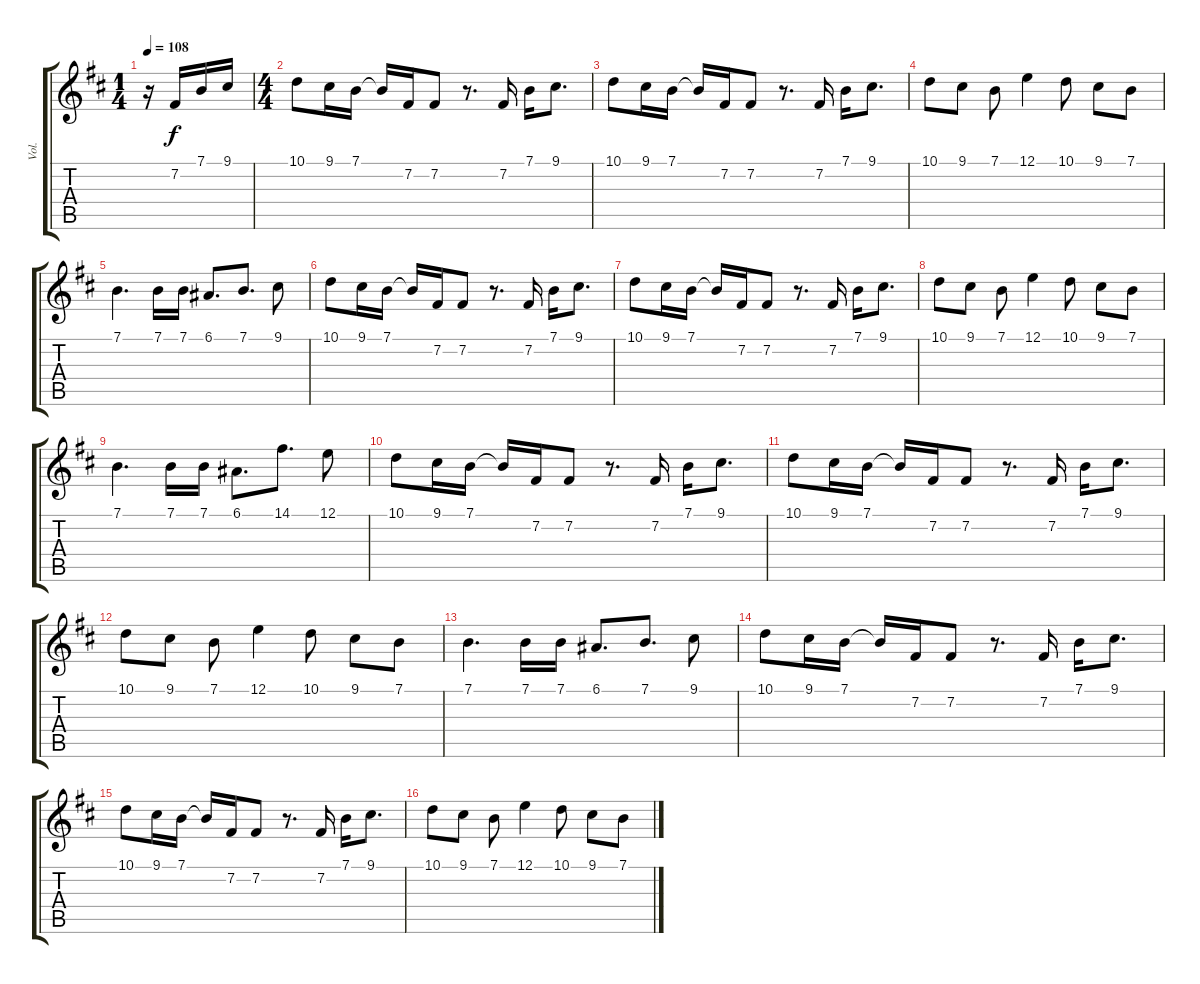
\track ("Vol." "Vol.") {instrument orchestralharp}
\staff {score tabs}
\tuning (E4 B3 G3 D3 A2 E2) {hide}
\ts (1 4)
\tempo 108
\clef g2
\ks d
r.16{dy f} 7.2.16 7.1.16 9.1.16 |
\ts (4 4)
10.1.8 9.1.16 7.1.16 7.1{t}.16 7.2.16 7.2.8 r.8{d} 7.2.16 7.1.16 9.1.8{d} |
10.1.8 9.1.16 7.1.16 7.1{t}.16 7.2.16 7.2.8 r.8{d} 7.2.16 7.1.16 9.1.8{d} |
10.1.8 9.1.8 7.1.8 12.1.4 10.1.8 9.1.8 7.1.8 |
7.1.4{d} 7.1.16 7.1.16 6.1.8{d} 7.1.8{d} 9.1.8 |
10.1.8 9.1.16 7.1.16 7.1{t}.16 7.2.16 7.2.8 r.8{d} 7.2.16 7.1.16 9.1.8{d} |
10.1.8 9.1.16 7.1.16 7.1{t}.16 7.2.16 7.2.8 r.8{d} 7.2.16 7.1.16 9.1.8{d} |
10.1.8 9.1.8 7.1.8 12.1.4 10.1.8 9.1.8 7.1.8 |
7.1.4{d} 7.1.16 7.1.16 6.1.8{d} 14.1.8{d} 12.1.8 |
10.1.8 9.1.16 7.1.16 7.1{t}.16 7.2.16 7.2.8 r.8{d} 7.2.16 7.1.16 9.1.8{d} |
10.1.8 9.1.16 7.1.16 7.1{t}.16 7.2.16 7.2.8 r.8{d} 7.2.16 7.1.16 9.1.8{d} |
10.1.8 9.1.8 7.1.8 12.1.4 10.1.8 9.1.8 7.1.8 |
7.1.4{d} 7.1.16 7.1.16 6.1.8{d} 7.1.8{d} 9.1.8 |
10.1.8 9.1.16 7.1.16 7.1{t}.16 7.2.16 7.2.8 r.8{d} 7.2.16 7.1.16 9.1.8{d} |
10.1.8 9.1.16 7.1.16 7.1{t}.16 7.2.16 7.2.8 r.8{d} 7.2.16 7.1.16 9.1.8{d} |
10.1.8 9.1.8 7.1.8 12.1.4 10.1.8 9.1.8 7.1.8
